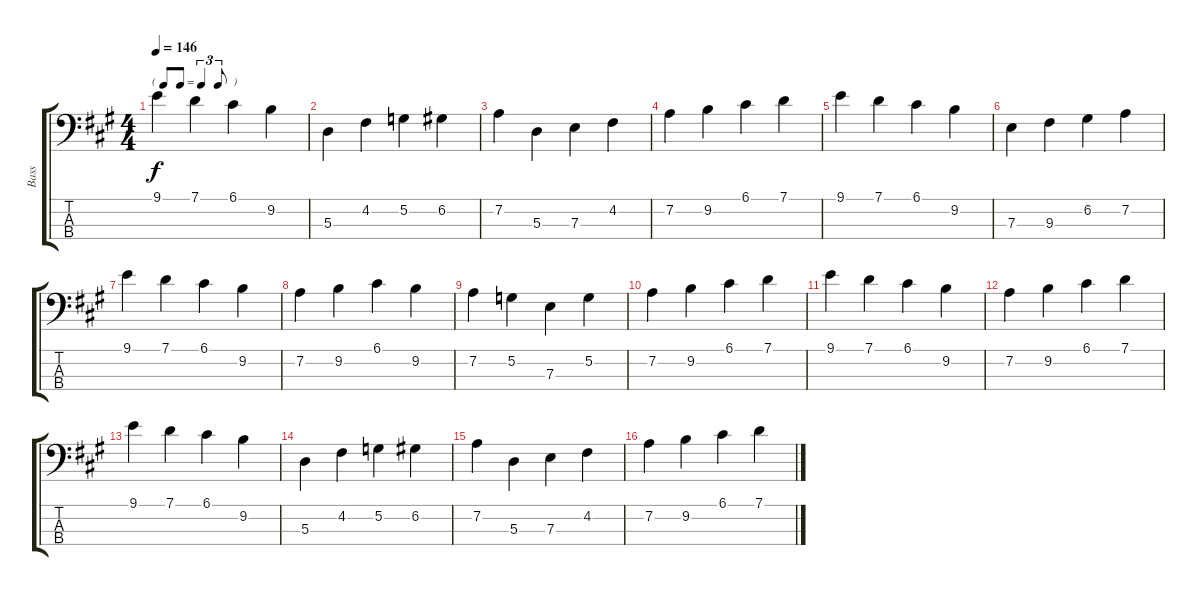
\track ("Bass" "Bass") {instrument acousticbass}
\staff {score tabs}
\tuning (G2 D2 A1 E1) {hide}
\ts (4 4)
\tf triplet8th
\tempo 146
\clef f4
\ks a
9.1.4{dy f} 7.1.4 6.1.4 9.2.4 |
5.3.4 4.2.4 5.2.4 6.2.4 |
7.2.4 5.3.4 7.3.4 4.2.4 |
7.2.4 9.2.4 6.1.4 7.1.4 |
9.1.4 7.1.4 6.1.4 9.2.4 |
7.3.4 9.3.4 6.2.4 7.2.4 |
9.1.4 7.1.4 6.1.4 9.2.4 |
7.2.4 9.2.4 6.1.4 9.2.4 |
7.2.4 5.2.4 7.3.4 5.2.4 |
7.2.4 9.2.4 6.1.4 7.1.4 |
9.1.4 7.1.4 6.1.4 9.2.4 |
7.2.4 9.2.4 6.1.4 7.1.4 |
9.1.4 7.1.4 6.1.4 9.2.4 |
5.3.4 4.2.4 5.2.4 6.2.4 |
7.2.4 5.3.4 7.3.4 4.2.4 |
7.2.4 9.2.4 6.1.4 7.1.4
